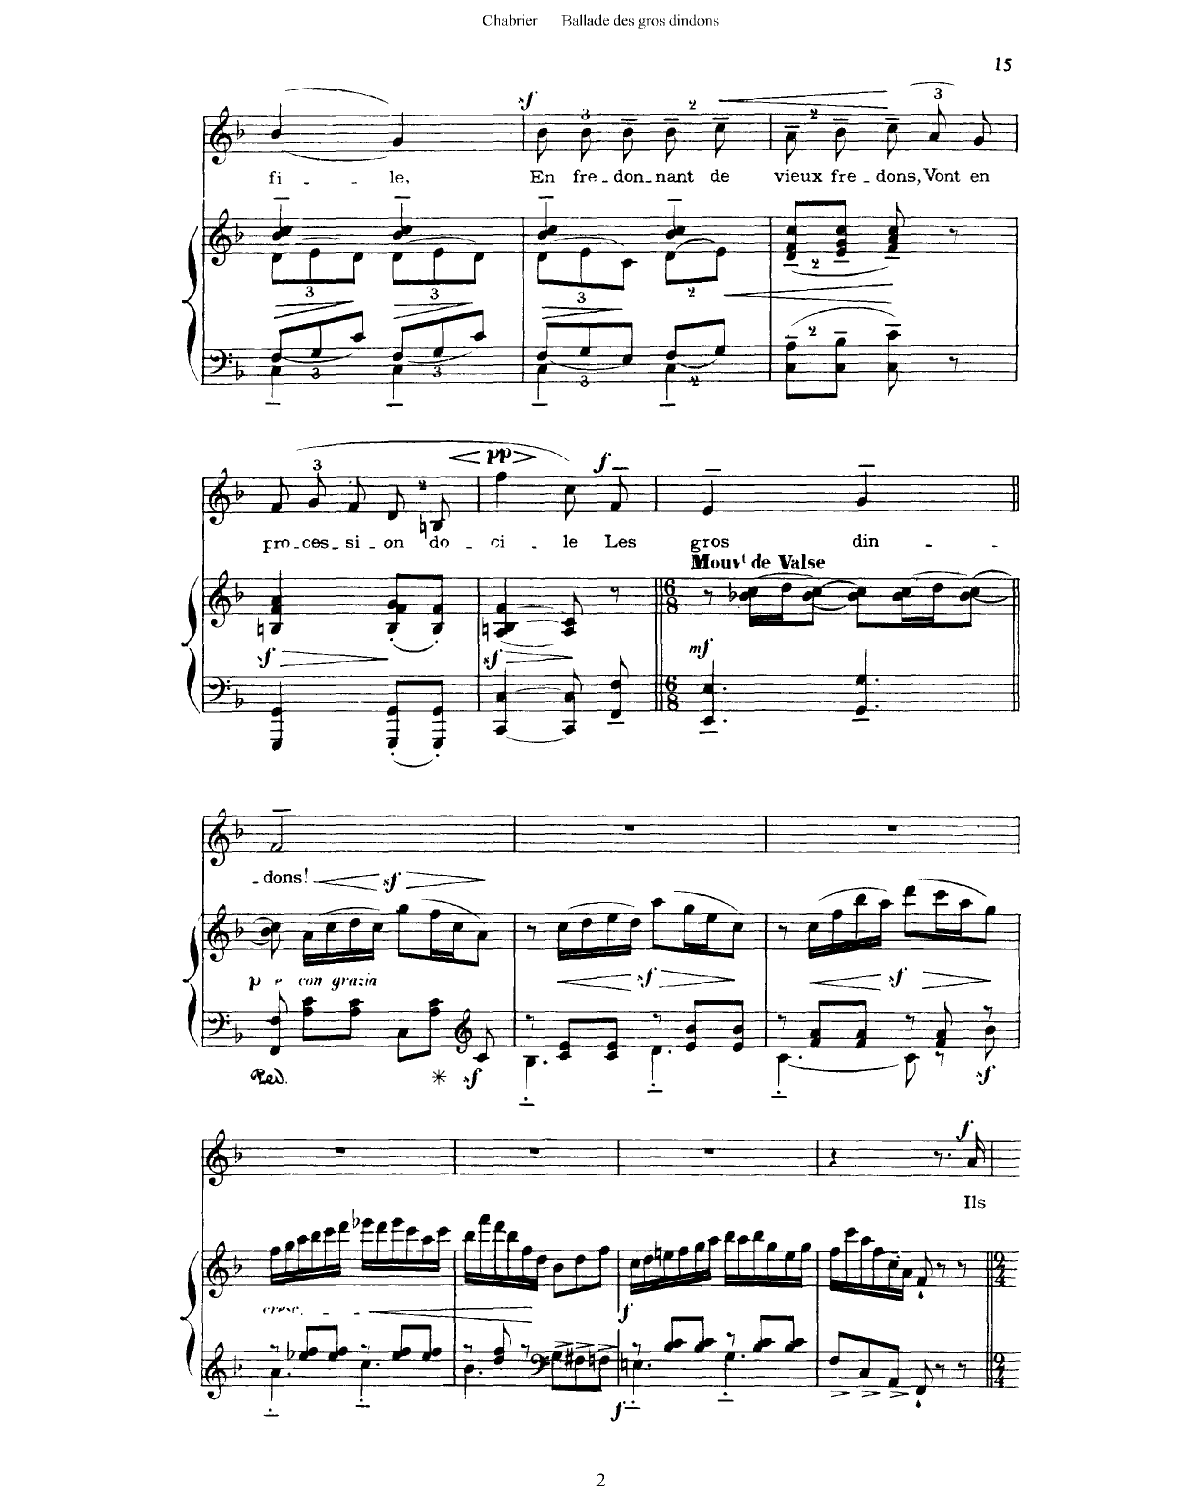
**kern	**kern	**dynam	**kern	**text	**dynam
*part2	*part2	*part2	*part1	*part1	*part1
*staff3	*staff2	*staff2/3	*staff1	*staff1	*staff1
*I"Piano	*	*	*I"Voice	*	*
*I'Pno	*	*	*	*	*
*clefF4	*clefG2	*	*clefG2	*	*
*k[b-]	*k[b-]	*	*k[b-]	*	*
*M2/4	*M2/4	*	*M2/4	*	*
*Xbrackettup	*	*	*	*	*
=13	=13	=13	=13	=13	=13
*^	*	*	*	*	*
!	!	!	!LO:HP:b	!	!	!
*	*	*^	*	*	*	*
*	*	*	*Xbrackettup	*	*	*	*
12F/L	4C~\	4b-/~> 4cc/~>	(>12d\L	>	(4b-/	fi-	.
12G/	.	.	12e\	.	.	.	.
12c/J	.	.	12d\J)	.	.	.	.
!	!	!	!	!LO:HP:n=1:b	!	!	!
12F/L	4C~\	4b-/~> 4cc/~>	(>12d\L	] >	4g/)	-le,	.
12G/	.	.	12e\	.	.	.	.
12c/J	.	.	12d\J)	.	.	.	.
*v	*v	*	*	*	*	*	*
*	*v	*v	*	*	*	*
.	.	]	.	.	.
=14	=14	=14	=14	=14	=14
*^	*	*	*	*	*
!	!	!	!LO:HP:b	!	!	!
*	*	*^	*	*	*	*
*	*	*	*	*	*Xbrackettup	*	*
12F/L	4C~\	4b-/~> 4cc/~>	(>12d\L	>	12b-\L	En	.
12G/	.	.	12e\	.	12b-\	fre-	.
12E/J	.	.	12c\J)	.	12b-~\J	-don-	.
8F/L	4C~\	4b-/~ 4cc/~	(>8d\L	]	8b-~\L	-nant	.
!	!	!	!	!LO:HP:b	!	!	!LO:HP:b
8G/J	.	.	8e\J)	<	8cc~\J	de	<
*v	*v	*	*	*	*	*	*
*	*v	*v	*	*	*	*
=15	=15	=15	=15	=15	=15
8C\~ 8A\~L	(8d/~ 8f/~ 8cc/~L	.	8a~\L	vieux	.
8C\~ 8B-\~J	8e/~ 8g/~ 8cc/~J	.	8b-~\J	fre-	.
8C\~ 8c\~	8f/~ 8a/~ 8cc/~)	.	(12cc~/L	-dons,	[
.	.	.	12a/	Vont	.
8ryy	8r	[	.	.	.
.	.	.	12g/J)	en	.
=16	=16	=16	=16	=16	=16
!	!	!LO:HP:b	!	!	!
4GGG/ 4GG/	4Bn/z< 4f/z< 4a/z<	>	(12f/L	pro-	.
.	.	.	12g/	-ces-	.
.	.	.	12f/J	-si-	.
8GGG/' 8GG/'L	(8B/' 8f/' 8g/'L	]	8d/L	-on	.
!	!	!	!	!	!LO:HP:b
8GGG/' 8GG/'J	8B/' 8f/'J)	.	8Bn/J	do-	<
.	.	.	.	.	[
=17	=17	=17	=17	=17	=17
!	!	!LO:HP:b	!	!	!LO:HP:b
!	!	!	!	!	!LO:DY:n=1:a
[<4CC/ [>4C/	(>(>(4A/z< 4Bn/z< 4f/z<	>	4ff\	-ci-	> pp
8CC/] 8C/]	8A/ 8c/)))	]	8cc/L)	-le	]
!	!	!	!	!	!LO:DY:n=2:a
8FF/~ 8F/~	8r	.	8f~>/J	Les	f
=18||	=18||	=18||	=18||	=18||	=18||
*M6/8	*M6/8	*	*M6/8	*	*
!	!LO:TX:a:B:t=Mouvt. de Valse	!	!	!	!
!	!	!LO:DY:a=2	!	!	!
4.EE/~ 4.E/~	8r	mf	4.e~>/	gros	.
.	(>16b-X\ 16cc\LL	.	.	.	.
.	16dd\J	.	.	.	.
.	[<8b-\ [>8cc\J)	.	.	.	.
4.GG/~ 4.G/~	8b-\] 8cc\]L	.	4.g~>/	din-	.
.	(16b-\ 16cc\L	.	.	.	.
.	16dd\J	.	.	.	.
.	[8b-\ [8cc\J)	.	.	.	.
=19||	=19||	=19||	=19||	=19||	=19||
!	!	!LO:DY:b	!	!	!
!	!	!LO:DY:n=1:b	!	!	!
8FF/ 8F/	8b-\] 8cc\]	p other-dynamics	2.f~>/	-dons!	.
!	!	!LO:HP:b	!	!	!
8A\ 8c\L	(16a\LL	<	.	.	.
.	16cc\	.	.	.	.
8A\ 8c\J	16dd\	.	.	.	.
.	16cc\JJ)	.	.	.	.
!	!	!LO:HP:n=1:b	!	!	!
8C\L	(8ggz>\L	[ >	.	.	.
8A\ 8c\J	16ff\L	.	.	.	.
.	16cc\J	.	.	.	.
*clefG2	*	*	*	*	*
8cz</	8a\J)	.	.	.	.
.	.	]	.	.	.
=20	=20	=20	=20	=20	=20
*^	*	*	*	*	*
8r	4.B-'~\	8r	.	2.r	.	.
!	!	!	!LO:HP:b	!	!	!
8c/ 8e/L	.	(16cc\LL	<	.	.	.
.	.	16dd\	.	.	.	.
8c/ 8e/J	.	16ee\	.	.	.	.
.	.	16dd\JJ)	.	.	.	.
!	!	!	!LO:HP:n=1:b	!	!	!
8r	4.d'~\	(8aaz<\L	[ >	.	.	.
8e/ 8b-/L	.	16gg\L	.	.	.	.
.	.	16ee\J	.	.	.	.
8e/ 8b-/J	.	8cc\J)	]	.	.	.
=21	=21	=21	=21	=21	=21	=21
8r	[4.c'~\	8r	.	2.r	.	.
!	!	!	!LO:HP:b	!	!	!
8f/ 8a/L	.	(>16cc\LL	<	.	.	.
.	.	16ff\	.	.	.	.
8f/ 8a/J	.	16bb-\	.	.	.	.
.	.	16aa\JJ)	.	.	.	.
!	!	!	!LO:HP:n=1:b	!	!	!
8r	8c\]	(>8dddz<\L	[ >	.	.	.
8f/ 8a/	8r	16ccc\L	.	.	.	.
.	.	16aa\J	.	.	.	.
!	!	!	!LO:DY:n=1:b=2	!	!	!
8r	8b-\	8gg\J)	] sf	.	.	.
=22	=22	=22	=22	=22	=22	=22
!	!	!LO:TX:b:i:t=cresc.	!	!	!	!
8r	4.a'~\	16ff\LL	.	2.r	.	.
.	.	16gg\	.	.	.	.
8ee-X/ 8ff/L	.	16aa\	.	.	.	.
.	.	16bb-\	.	.	.	.
8ee-/ 8ff/J	.	16ccc\	.	.	.	.
.	.	16ddd\JJ	.	.	.	.
!	!	!	!LO:HP:b	!	!	!
8r	4.cc'~\	16eee-X\LL	<	.	.	.
.	.	16ddd\	.	.	.	.
8ee-/ 8ff/L	.	16eee-\	.	.	.	.
.	.	16ccc\	.	.	.	.
8ee-/ 8ff/J	.	16aa\	.	.	.	.
.	.	16ccc\JJ	.	.	.	.
=23	=23	=23	=23	=23	=23	=23
8r	4.b-\	16bb-\LL	.	2.r	.	.
.	.	16fff\	.	.	.	.
8dd/ 8ff/	.	16ddd\	.	.	.	.
.	.	16bb-\	.	.	.	.
8r	.	16ff\	.	.	.	.
.	.	16dd\JJ	[	.	.	.
*clefF4	*	*	*	*	*	*
8G^\L	4.ryy	8b-\L	.	.	.	.
8F#X^\	.	8dd\	.	.	.	.
8Fn^\J	.	8ff\J	.	.	.	.
=24	=24	=24	=24	=24	=24	=24
!	!	!	!LO:DY:b=2	!	!	!
!	!	!	!LO:DY:n=1:b	!	!	!
8r	4.En'~\	16cc\LL	f f	2.r	.	.
.	.	16dd\	.	.	.	.
8B-/ 8c/L	.	16een\	.	.	.	.
.	.	16ff\	.	.	.	.
8B-/ 8c/J	.	16gg\	.	.	.	.
.	.	16aa\JJ	.	.	.	.
8r	4.G'~\	16bb-\LL	.	.	.	.
.	.	16aa\	.	.	.	.
8B-/ 8c/L	.	16bb-\	.	.	.	.
.	.	16gg\	.	.	.	.
8B-/ 8c/J	.	16ee\	.	.	.	.
.	.	16gg\JJ	.	.	.	.
*v	*v	*	*	*	*	*
=25	=25	=25	=25	=25	=25
8F^</L	16ff\LL	.	4.r	.	.
.	16ccc\	.	.	.	.
8C^/	16aa\	.	.	.	.
.	16ff\	.	.	.	.
8AA^/J	16cc\	.	.	.	.
.	16a\JJ	.	.	.	.
8FF`/	8f`/	.	8ryy	.	.
8r	8r	.	8.r	.	.
8r	8r	.	.	.	.
!	!	!	!	!	!LO:DY:a
.	.	.	16a/	Ils	f
=||	=||	=||	=||	=||	=||
*-	*-	*-	*-	*-	*-
